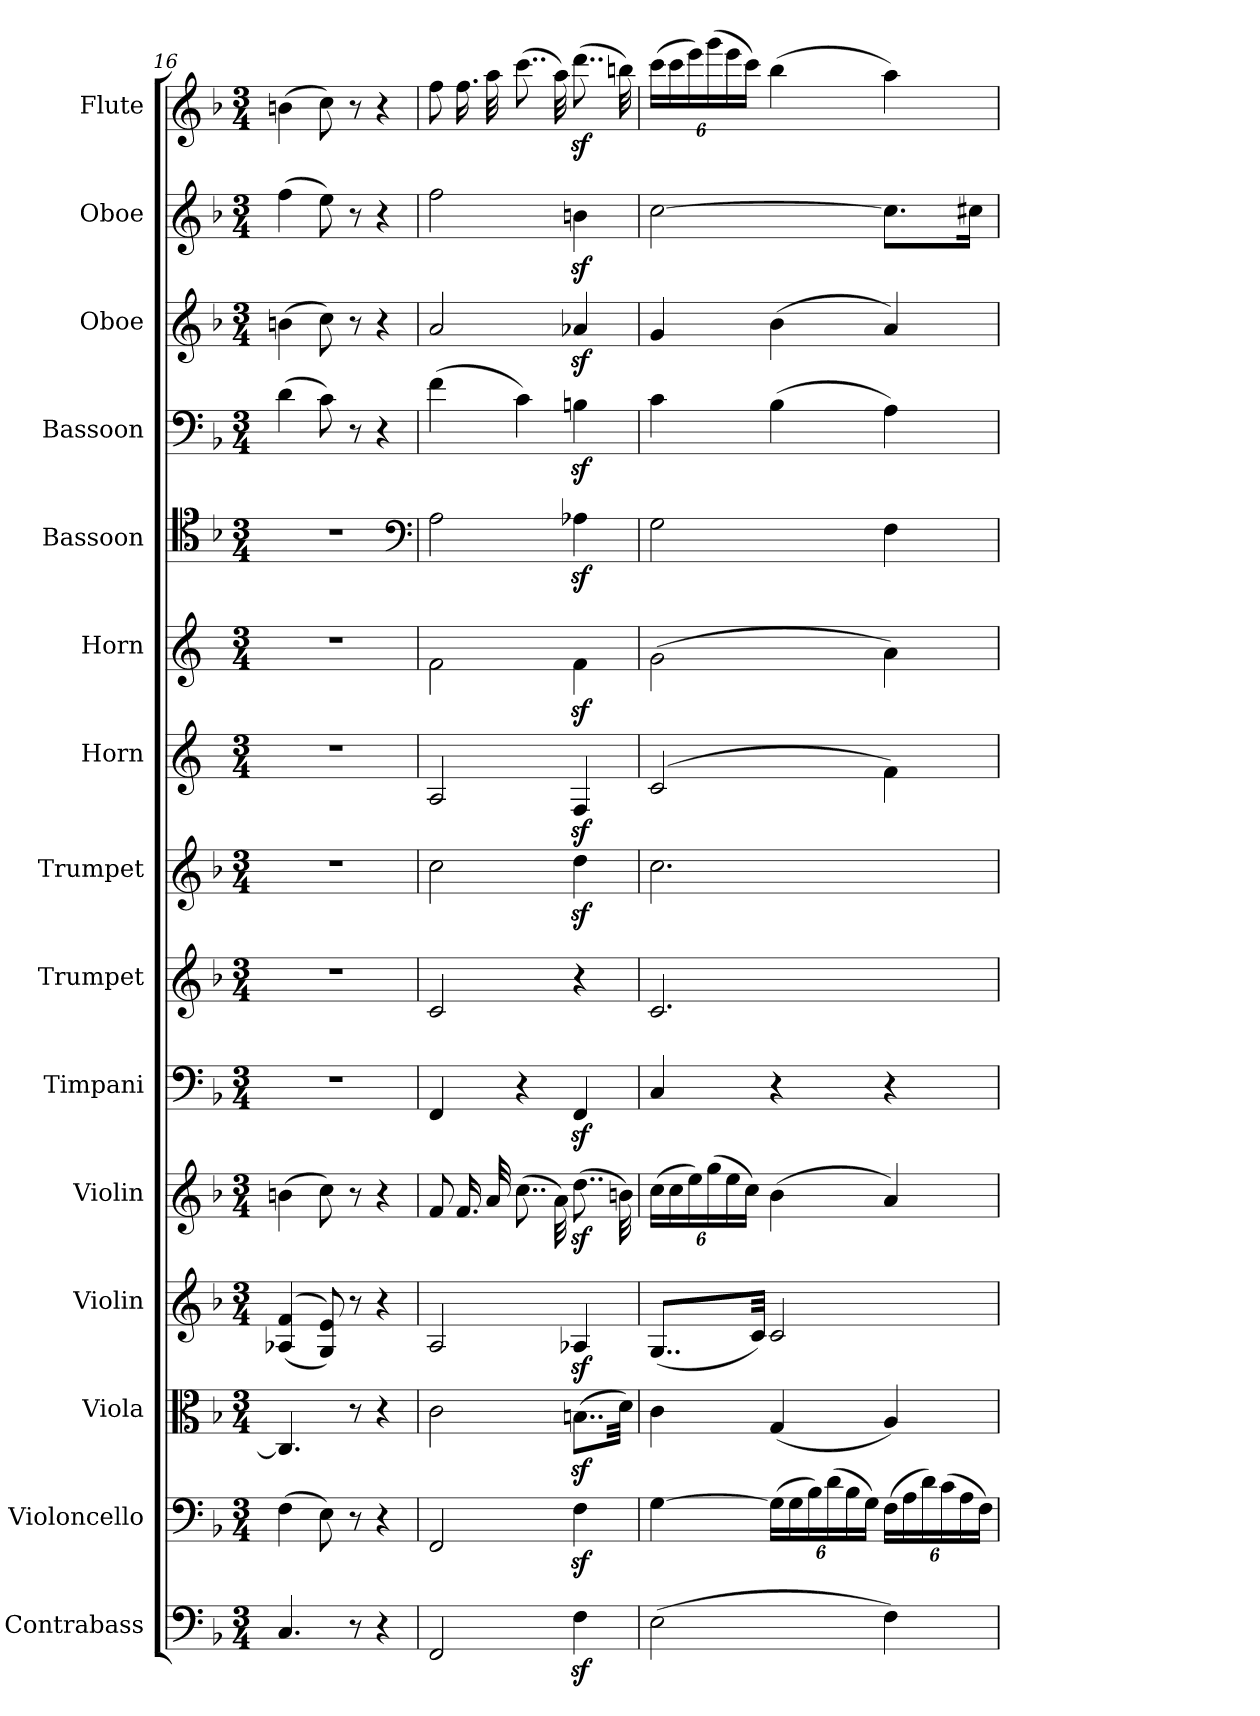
**kern	**kern	**kern	**kern	**kern	**kern	**kern	**kern	**kern	**kern	**kern	**kern	**kern	**kern	**kern
*part15	*part14	*part13	*part12	*part11	*part10	*part9	*part8	*part7	*part6	*part5	*part4	*part3	*part2	*part1
*staff15	*staff14	*staff13	*staff12	*staff11	*staff10	*staff9	*staff8	*staff7	*staff6	*staff5	*staff4	*staff3	*staff2	*staff1
*I"Contrabass	*I"Violoncello	*I"Viola	*I"Violin	*I"Violin	*I"Timpani	*I"Trumpet	*I"Trumpet	*I"Horn	*I"Horn	*I"Bassoon	*I"Bassoon	*I"Oboe	*I"Oboe	*I"Flute
*I'Cb	*I'Vc	*I'Vla	*I'Vln	*I'Vln	*I'Timp	*I'Tpt	*I'Tpt	*I'Hn	*I'Hn	*I'Bsn	*I'Bsn	*I'Ob	*I'Ob	*I'Fl
*clefF4	*clefF4	*clefC3	*clefG2	*clefG2	*clefF4	*clefG2	*clefG2	*clefG2	*clefG2	*clefC4	*clefF4	*clefG2	*clefG2	*clefG2
*k[b-]	*k[b-]	*k[b-]	*k[b-]	*k[b-]	*k[b-]	*k[b-]	*k[b-]	*k[]	*k[]	*k[b-]	*k[b-]	*k[b-]	*k[b-]	*k[b-]
*M3/4	*M3/4	*M3/4	*M3/4	*M3/4	*M3/4	*M3/4	*M3/4	*M3/4	*M3/4	*M3/4	*M3/4	*M3/4	*M3/4	*M3/4
=16	=16	=16	=16	=16	=16	=16	=16	=16	=16	=16	=16	=16	=16	=16
4.C/	(4F\	4.C/]	(<(>4A-X/ 4f/	(4bn\	2.r	2.r	2.r	2.r	2.r	2.r	(4d\	(4bn\	(4ff\	(4bn\
.	8E\)	.	8G/ 8e/))	8cc\)	.	.	.	.	.	.	8c\)	8cc\)	8ee\)	8cc\)
8r	8r	8r	8r	8r	.	.	.	.	.	.	8r	8r	8r	8r
4r	4r	4r	4r	4r	.	.	.	.	.	.	4r	4r	4r	4r
*	*	*	*	*	*	*	*	*	*	*clefF4	*	*	*	*
=17	=17	=17	=17	=17	=17	=17	=17	=17	=17	=17	=17	=17	=17	=17
2FF/	2FF/	2c\	2A/	8f/	4FF/	2c/	2cc\	2A/	2f\	2A\	(4f\	2a/	2ff\	8ff\
.	.	.	.	16.f/	.	.	.	.	.	.	.	.	.	16.ff\
.	.	.	.	32a/	.	.	.	.	.	.	.	.	.	32aa\
.	.	.	.	(8..cc\	4r	.	.	.	.	.	4c\)	.	.	(8..ccc\
.	.	.	.	32a\)	.	.	.	.	.	.	.	.	.	32aa\)
4Fz\	4Fz\	(8..Bnz\L	4A-Xz/	(8..ddz\	4FFz/	4r	4ddz\	4Fz/	4fz\	4A-Xz\	4Bnz\	4a-Xz/	4bnz\	(8..dddz\
.	.	32d\Jkk)	.	32bn\)	.	.	.	.	.	.	.	.	.	32bbn\)
=18	=18	=18	=18	=18	=18	=18	=18	=18	=18	=18	=18	=18	=18	=18
(2E\	[4G\	4c\	(8..G/L	(24cc\LL	4C/	2.c/	2.cc\	(2c/	(2g\	2G\	4c\	4g/	[2cc\	(24ccc\LL
.	.	.	.	24cc\	.	.	.	.	.	.	.	.	.	24ccc\
.	.	.	.	24ee\)	.	.	.	.	.	.	.	.	.	24eee\)
.	.	.	.	(24gg\	.	.	.	.	.	.	.	.	.	(24ggg\
.	.	.	.	24ee\	.	.	.	.	.	.	.	.	.	24eee\
.	.	.	.	24cc\JJ)	.	.	.	.	.	.	.	.	.	24ccc\JJ)
.	.	.	32c/Jkk)	.	.	.	.	.	.	.	.	.	.	.
.	(24G\LL]	(4G/	2c/	(4b-\	4r	.	.	.	.	.	(4B-\	(4b-\	.	(4bb-\
.	24G\	.	.	.	.	.	.	.	.	.	.	.	.	.
.	24B-\)	.	.	.	.	.	.	.	.	.	.	.	.	.
.	(24d\	.	.	.	.	.	.	.	.	.	.	.	.	.
.	24B-\	.	.	.	.	.	.	.	.	.	.	.	.	.
.	24G\JJ)	.	.	.	.	.	.	.	.	.	.	.	.	.
4F\)	(24F\LL	4A/)	.	4a/)	4r	.	.	4f\)	4a\)	4F\	4A\)	4a/)	8.cc\L]	4aa\)
.	24A\	.	.	.	.	.	.	.	.	.	.	.	.	.
.	24d\)	.	.	.	.	.	.	.	.	.	.	.	.	.
.	(24c\	.	.	.	.	.	.	.	.	.	.	.	.	.
.	24A\	.	.	.	.	.	.	.	.	.	.	.	.	.
.	.	.	.	.	.	.	.	.	.	.	.	.	16cc#X\Jk	.
.	24F\JJ)	.	.	.	.	.	.	.	.	.	.	.	.	.
=	=	=	=	=	=	=	=	=	=	=	=	=	=	=
*-	*-	*-	*-	*-	*-	*-	*-	*-	*-	*-	*-	*-	*-	*-
